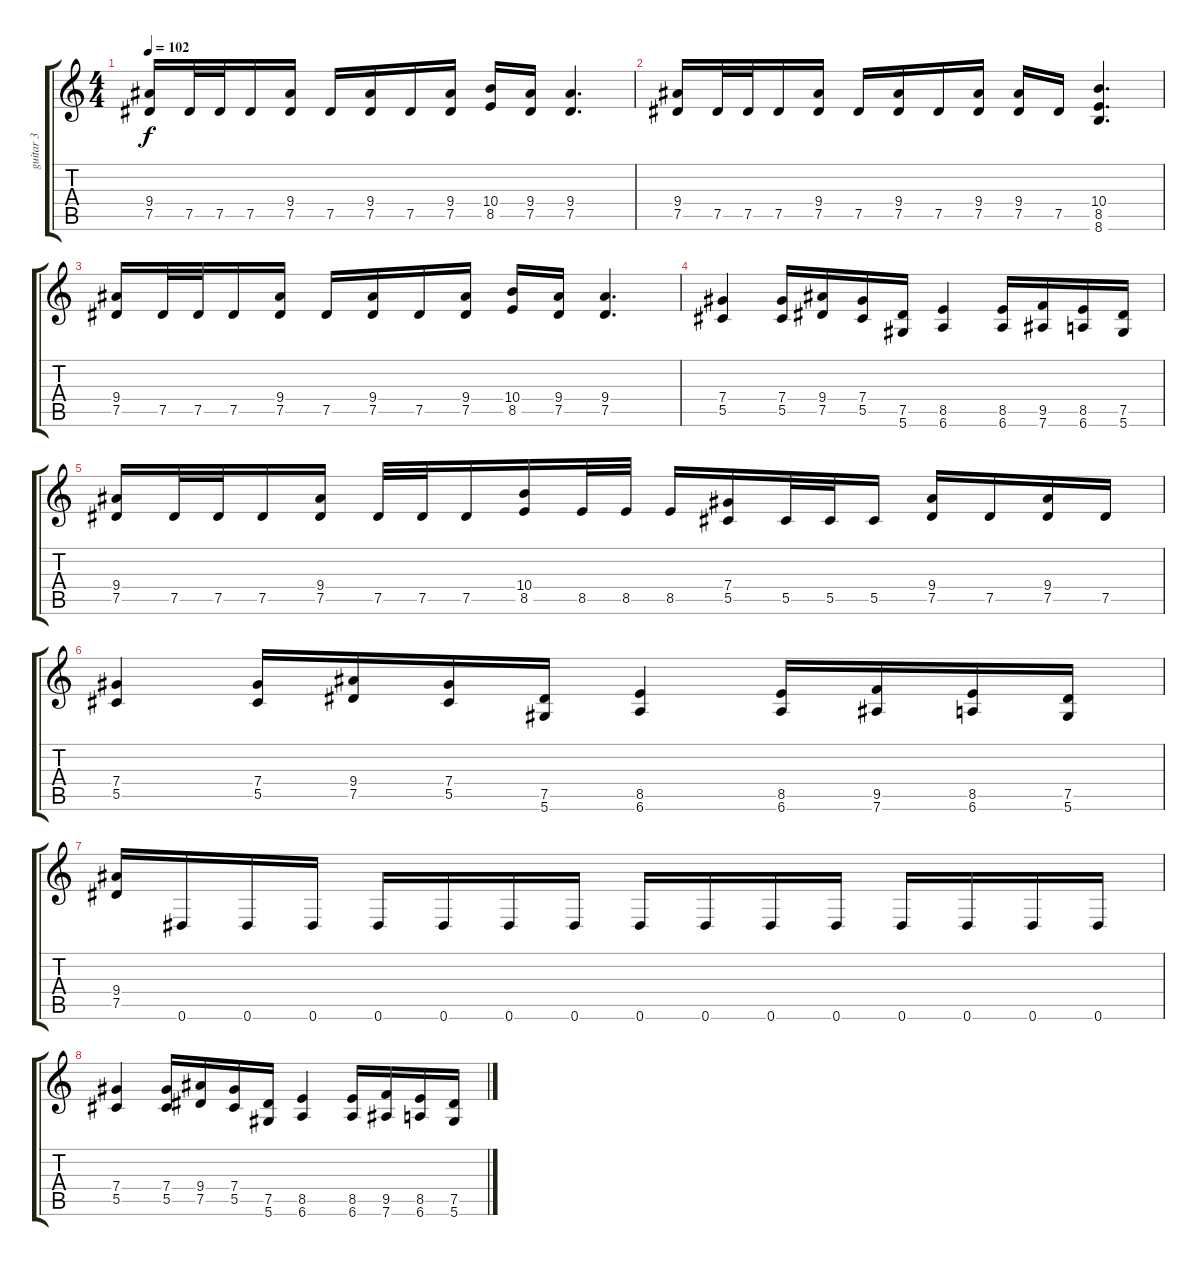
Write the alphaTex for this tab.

\track ("guitar 3" "guitar 3") {solo instrument distortionguitar}
\staff {score tabs}
\tuning (Eb4 Bb3 Gb3 Db3 Ab2 Eb2) {hide}
\ts (4 4)
\tempo 102
\clef g2
\ks c
(9.4 7.5).16{dy f} 7.5.32 7.5.32 7.5.16 (9.4 7.5).16 7.5.16 (9.4 7.5).16 7.5.16 (9.4 7.5).16 (10.4 8.5).16 (9.4 7.5).16 (9.4 7.5).4{d} |
(9.4 7.5).16 7.5.32 7.5.32 7.5.16 (9.4 7.5).16 7.5.16 (9.4 7.5).16 7.5.16 (9.4 7.5).16 (9.4 7.5).16 7.5.16 (10.4 8.5 8.6).4{d} |
(9.4 7.5).16 7.5.32 7.5.32 7.5.16 (9.4 7.5).16 7.5.16 (9.4 7.5).16 7.5.16 (9.4 7.5).16 (10.4 8.5).16 (9.4 7.5).16 (9.4 7.5).4{d} |
(7.4 5.5).4 (7.4 5.5).16 (9.4 7.5).16 (7.4 5.5).16 (7.5 5.6).16 (8.5 6.6).4 (8.5 6.6).16 (9.5 7.6).16 (8.5 6.6).16 (7.5 5.6).16 |
(9.4 7.5).16 7.5.32 7.5.32 7.5.16 (9.4 7.5).16 7.5.32 7.5.32 7.5.16 (10.4 8.5).16 8.5.32 8.5.32 8.5.16 (7.4 5.5).16 5.5.32 5.5.32 5.5.16 (9.4 7.5).16 7.5.16 (9.4 7.5).16 7.5.16 |
(7.4 5.5).4 (7.4 5.5).16 (9.4 7.5).16 (7.4 5.5).16 (7.5 5.6).16 (8.5 6.6).4 (8.5 6.6).16 (9.5 7.6).16 (8.5 6.6).16 (7.5 5.6).16 |
(9.4 7.5).16 0.6.16 0.6.16 0.6.16 0.6.16 0.6.16 0.6.16 0.6.16 0.6.16 0.6.16 0.6.16 0.6.16 0.6.16 0.6.16 0.6.16 0.6.16 |
(7.4 5.5).4 (7.4 5.5).16 (9.4 7.5).16 (7.4 5.5).16 (7.5 5.6).16 (8.5 6.6).4 (8.5 6.6).16 (9.5 7.6).16 (8.5 6.6).16 (7.5 5.6).16
